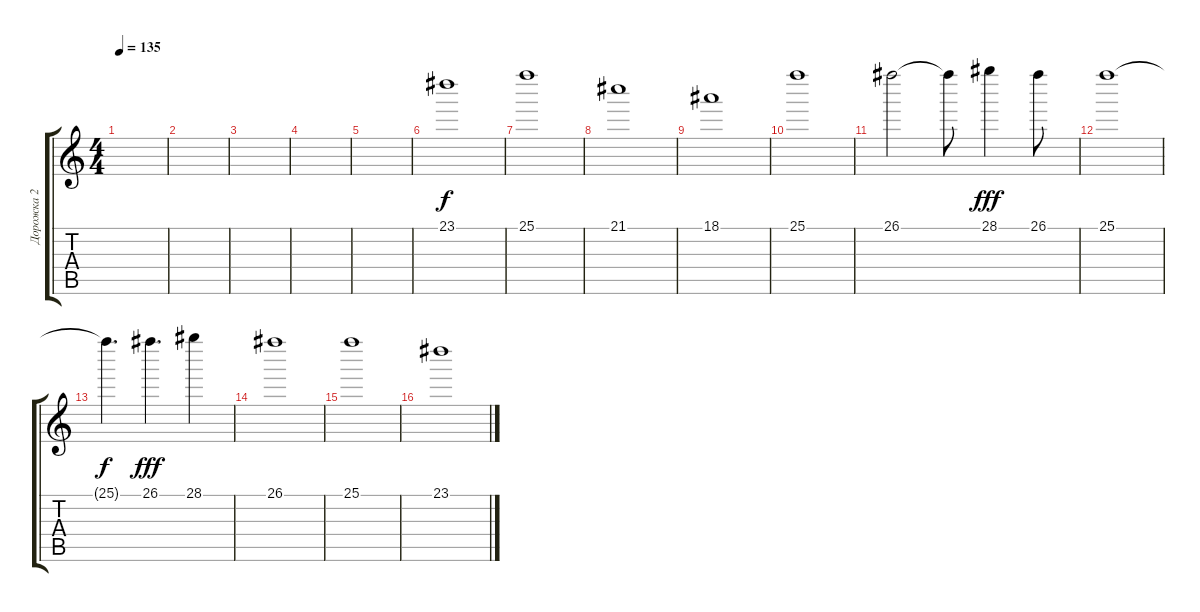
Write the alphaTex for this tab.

\track ("Дорожка 2" "Дорожка 2") {instrument overdrivenguitar}
\staff {score tabs}
\tuning (E4 B3 G3 D3 A2 E2) {hide}
\ts (4 4)
\tempo 135
\clef g2
\ks c
|
|
|
|
|
23.1.1 |
25.1.1 |
21.1.1 |
18.1.1 |
25.1.1 |
26.1.2 26.1{t}.8{dy f} 28.1.4{dy fff} 26.1.8 |
25.1.1 |
25.1{t}.4{d dy f} 26.1.4{d dy fff} 28.1.4 |
26.1.1 |
25.1.1 |
23.1.1
